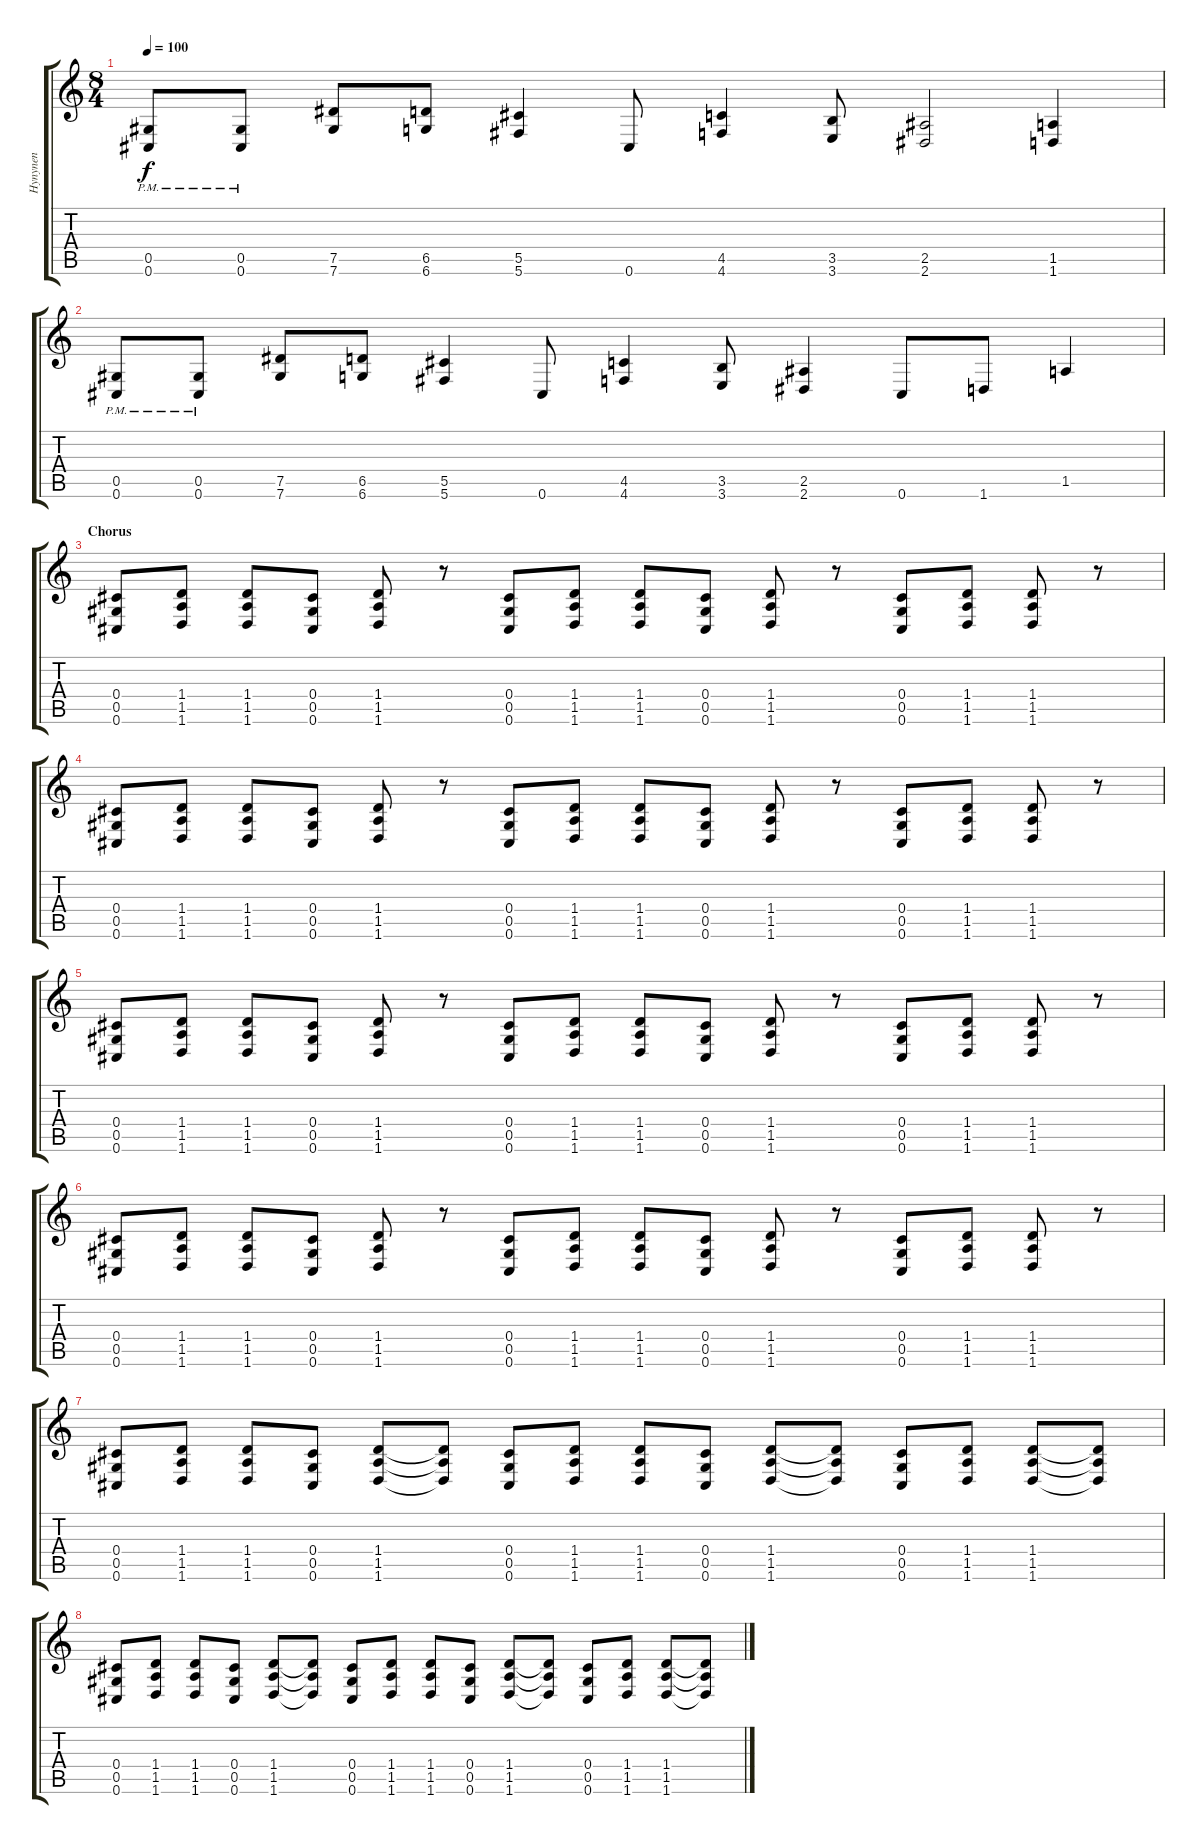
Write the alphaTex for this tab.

\track ("Hynynen" "Hynynen") {instrument distortionguitar}
\staff {score tabs}
\tuning (Eb4 Bb3 Gb3 Db3 Ab2 Db2) {hide}
\ts (8 4)
\tempo 100
\clef g2
\ks c
(0.5{pm} 0.6{pm}).8{dy f} (0.5{pm} 0.6{pm}).8 (7.5 7.6).8 (6.5 6.6).8 (5.5 5.6).4 0.6.8 (4.5 4.6).4 (3.5 3.6).8 (2.5 2.6).2 (1.5 1.6).4 |
(0.5{pm} 0.6{pm}).8 (0.5{pm} 0.6{pm}).8 (7.5 7.6).8 (6.5 6.6).8 (5.5 5.6).4 0.6.8 (4.5 4.6).4 (3.5 3.6).8 (2.5 2.6).4 0.6.8 1.6.8 1.5.4 |
\section ("" "Chorus")
(0.4 0.5 0.6).8 (1.4 1.5 1.6).8 (1.4 1.5 1.6).8 (0.4 0.5 0.6).8 (1.4 1.5 1.6).8 r.8 (0.4 0.5 0.6).8 (1.4 1.5 1.6).8 (1.4 1.5 1.6).8 (0.4 0.5 0.6).8 (1.4 1.5 1.6).8 r.8 (0.4 0.5 0.6).8 (1.4 1.5 1.6).8 (1.4 1.5 1.6).8 r.8 |
(0.4 0.5 0.6).8 (1.4 1.5 1.6).8 (1.4 1.5 1.6).8 (0.4 0.5 0.6).8 (1.4 1.5 1.6).8 r.8 (0.4 0.5 0.6).8 (1.4 1.5 1.6).8 (1.4 1.5 1.6).8 (0.4 0.5 0.6).8 (1.4 1.5 1.6).8 r.8 (0.4 0.5 0.6).8 (1.4 1.5 1.6).8 (1.4 1.5 1.6).8 r.8 |
(0.4 0.5 0.6).8 (1.4 1.5 1.6).8 (1.4 1.5 1.6).8 (0.4 0.5 0.6).8 (1.4 1.5 1.6).8 r.8 (0.4 0.5 0.6).8 (1.4 1.5 1.6).8 (1.4 1.5 1.6).8 (0.4 0.5 0.6).8 (1.4 1.5 1.6).8 r.8 (0.4 0.5 0.6).8 (1.4 1.5 1.6).8 (1.4 1.5 1.6).8 r.8 |
(0.4 0.5 0.6).8 (1.4 1.5 1.6).8 (1.4 1.5 1.6).8 (0.4 0.5 0.6).8 (1.4 1.5 1.6).8 r.8 (0.4 0.5 0.6).8 (1.4 1.5 1.6).8 (1.4 1.5 1.6).8 (0.4 0.5 0.6).8 (1.4 1.5 1.6).8 r.8 (0.4 0.5 0.6).8 (1.4 1.5 1.6).8 (1.4 1.5 1.6).8 r.8 |
(0.4 0.5 0.6).8 (1.4 1.5 1.6).8 (1.4 1.5 1.6).8 (0.4 0.5 0.6).8 (1.4 1.5 1.6).8 (1.4{t} 1.5{t} 1.6{t}).8 (0.4 0.5 0.6).8 (1.4 1.5 1.6).8 (1.4 1.5 1.6).8 (0.4 0.5 0.6).8 (1.4 1.5 1.6).8 (1.4{t} 1.5{t} 1.6{t}).8 (0.4 0.5 0.6).8 (1.4 1.5 1.6).8 (1.4 1.5 1.6).8 (1.4{t} 1.5{t} 1.6{t}).8 |
(0.4 0.5 0.6).8 (1.4 1.5 1.6).8 (1.4 1.5 1.6).8 (0.4 0.5 0.6).8 (1.4 1.5 1.6).8 (1.4{t} 1.5{t} 1.6{t}).8 (0.4 0.5 0.6).8 (1.4 1.5 1.6).8 (1.4 1.5 1.6).8 (0.4 0.5 0.6).8 (1.4 1.5 1.6).8 (1.4{t} 1.5{t} 1.6{t}).8 (0.4 0.5 0.6).8 (1.4 1.5 1.6).8 (1.4 1.5 1.6).8 (1.4{t} 1.5{t} 1.6{t}).8
